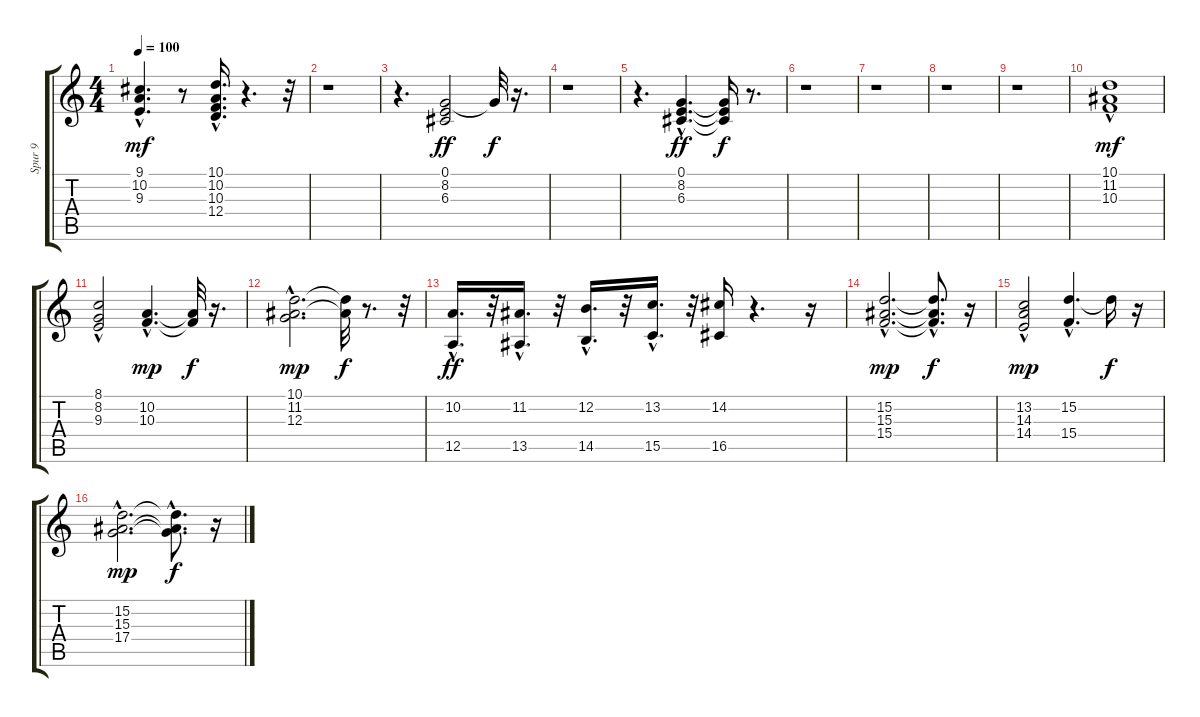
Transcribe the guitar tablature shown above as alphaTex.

\track ("Spur 9" "Spur 9") {instrument fx1rain}
\staff {score tabs}
\tuning (E4 B3 G3 D3 A2 E2) {hide}
\ts (4 4)
\tempo 100
\clef g2
\ks c
(9.1 10.2 9.3{hac}).4{d dy mf} r.8 (10.1{hac} 10.2 10.3 12.4{hac}).16{d} r.4{d} r.32 |
r.1 |
r.4{d} (0.1 8.2 6.3).2{dy ff} 8.2{t}.32{dy f} r.16{d} |
r.1 |
r.4{d} (0.1{hac} 8.2{hac} 6.3{hac}).4{d dy ff} (0.1{t} 8.2{t} 6.3{t}).16{dy f} r.8{d} |
r.1 |
r.1 |
r.1 |
r.1 |
(10.1{hac} 11.2 10.3{hac}).1{dy mf} |
(8.1{hac} 8.2 9.3{hac}).2 (10.2{hac} 10.3{hac}).4{d dy mp} (10.2{t} 10.3{t}).32{dy f} r.16{d} |
(10.1{hac} 11.2{hac} 12.3{hac}).2{d dy mp} (10.1{t} 11.2{t}).32{dy f} r.8{d} r.32 |
(10.2{hac} 12.5).16{d dy ff} r.32 (11.2{hac} 13.5{hac}).16{d} r.32 (12.2{hac} 14.5).16{d} r.32 (13.2{hac} 15.5{hac}).16{d} r.32 (14.2 16.5).16 r.4{d} r.16 |
(15.2{hac} 15.3{hac} 15.4{hac}).2{d dy mp} (15.2{t} 15.3{hac t} 15.4{hac t}).8{d dy f} r.16 |
(13.2{hac} 14.3 14.4{hac}).2{dy mp} (15.2{hac} 15.4{hac}).4{d} 15.2{t}.16{dy f} r.16 |
(15.2{hac} 15.3{hac} 17.4{hac}).2{d dy mp} (15.2{hac t} 15.3{hac t} 17.4{t}).8{d dy f} r.16
